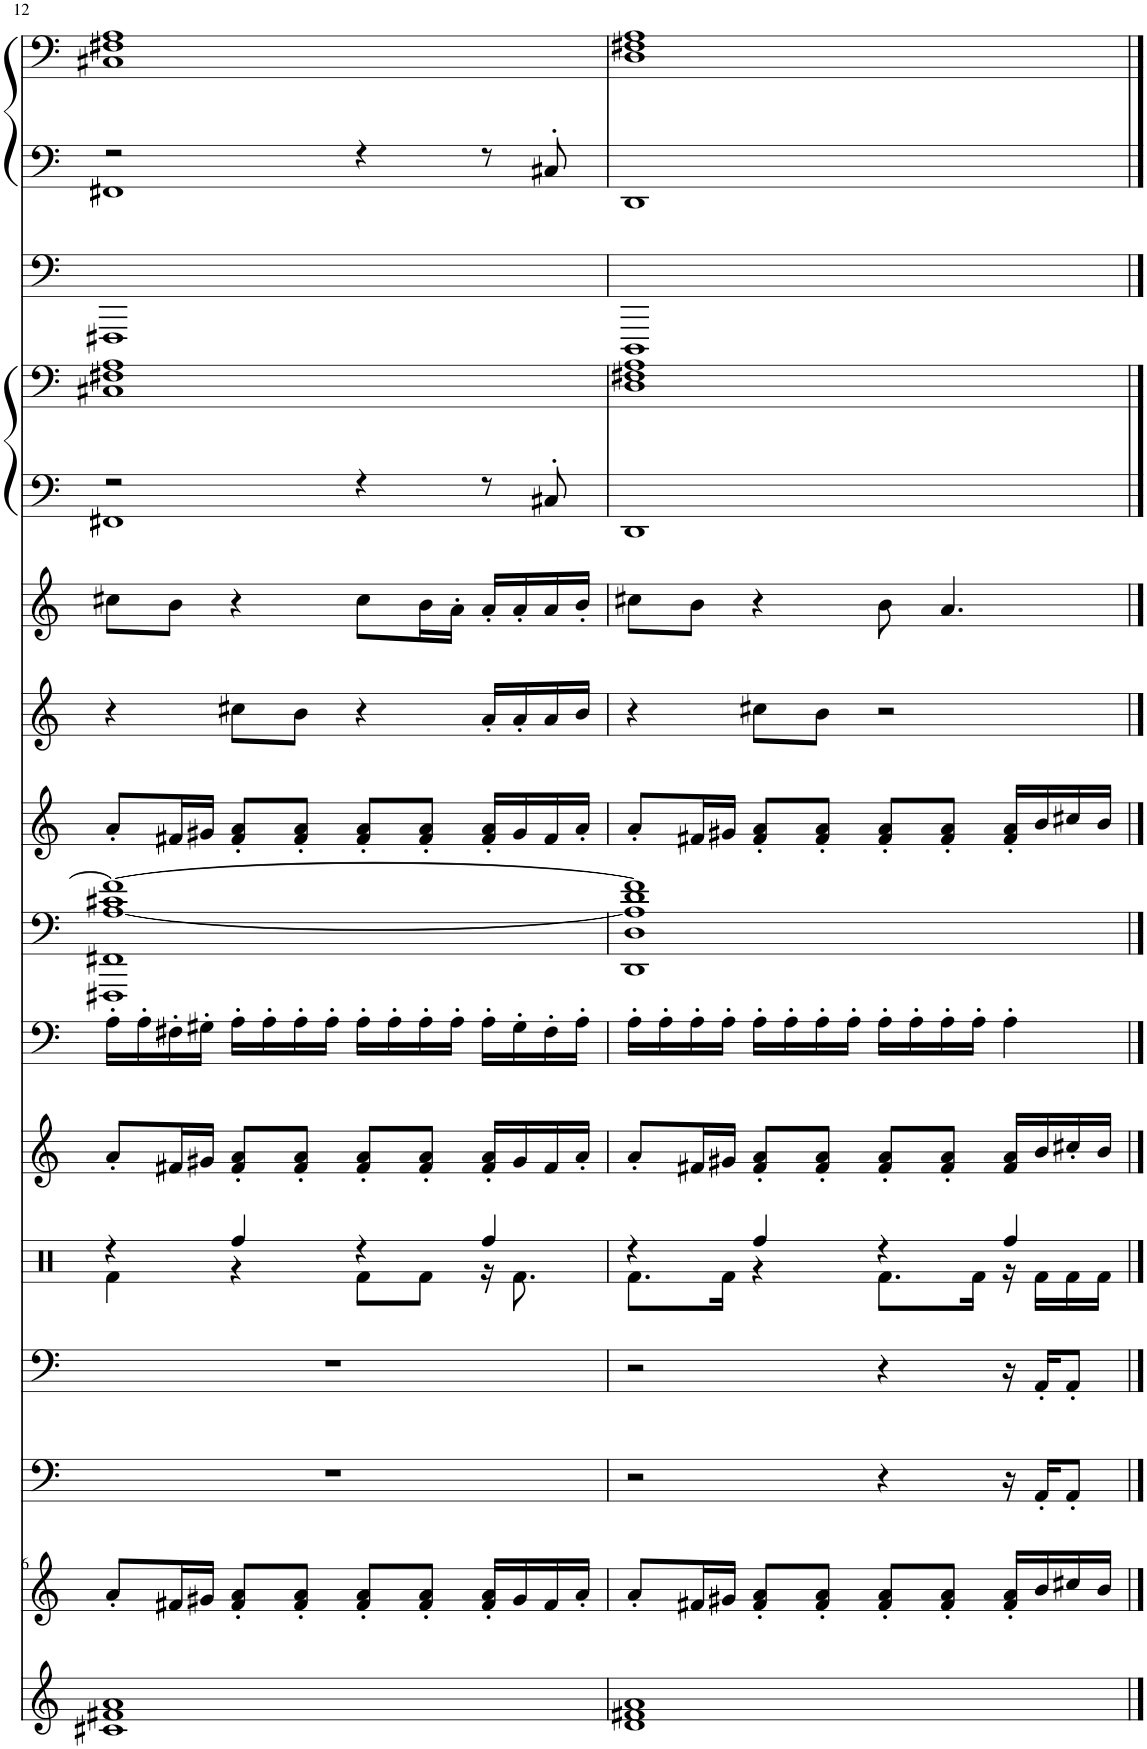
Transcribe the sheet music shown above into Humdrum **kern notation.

**kern	**kern	**kern	**kern	**kern	**kern	**kern	**kern	**kern	**kern	**kern	**kern	**kern	**kern	**kern	**kern
*part14	*part13	*part12	*part11	*part10	*part9	*part8	*part7	*part6	*part5	*part4	*part3	*part3	*part2	*part1	*part1
*staff16	*staff15	*staff14	*staff13	*staff12	*staff11	*staff10	*staff9	*staff8	*staff7	*staff6	*staff5	*staff4	*staff3	*staff2	*staff1
*I"Echoes	*I"Halo Pad	*I"Taiko Drum	*I"Taiko Drum	*I"Percussion	*I"Strings 1	*I"Pan Flute	*I"Strings 2	*I"Halo Pad	*I"Voice Oohs	*I"Tenor Sax	*I"Bright Piano	*	*I"Fingered Bass	*I"Grand Piano, aud_mb1199	*
*	*	*	*	*	*I'Str	*I'P Fl	*I'Str	*	*I'V	*I'T Sax	*I'Pno	*	*	*I'Pno	*
!!LO:PB:g=z
*clefG2	*clefG2	*clefF4	*clefF4	*clefX	*clefG2	*clefG2	*clefF4	*clefG2	*clefG2	*clefG2	*clefF4	*clefF4	*clefF4	*clefF4	*clefF4
*	*	*	*	*	*	*	*	*	*	*Trd8c14	*	*	*	*	*
*k[]	*k[]	*k[]	*k[]	*k[]	*k[]	*k[]	*k[]	*k[]	*k[]	*k[]	*k[]	*k[]	*k[]	*k[]	*k[]
*M4/4	*M4/4	*M4/4	*M4/4	*M4/4	*M4/4	*M4/4	*M4/4	*M4/4	*M4/4	*M4/4	*M4/4	*M4/4	*M4/4	*M4/4	*M4/4
=12	=12	=12	=12	=12	=12	=12	=12	=12	=12	=12	=12	=12	=12	=12	=12
*	*	*	*	*^	*	*	*^	*	*	*	*^	*	*	*^	*
*	*	*	*	*	*	*	*	*	*^	*	*	*	*	*	*	*	*	*	*
1c#X 1f#X 1a	8a'/L	1r	1r	4r	4Rf\	8a'/L	16A'\LL	1f#_	[1A	1FFF#X 1FF#X 1c#X	8a'/L	4r	8cc#X\L	2r	1FF#X	1C#X 1F#X 1A	1FFF#X	2r	1FF#X	1C#X 1F#X 1A
.	.	.	.	.	.	.	16A'\	.	.	.	.	.	.	.	.	.	.	.	.	.
.	16f#X/L	.	.	.	.	16f#X/L	16F#X'\	.	.	.	16f#X/L	.	8b\J	.	.	.	.	.	.	.
.	16g#X/JJ	.	.	.	.	16g#X/JJ	16G#X'\JJ	.	.	.	16g#X/JJ	.	.	.	.	.	.	.	.	.
.	8f#/' 8a/'L	.	.	4Rff/	4r	8f#/' 8a/'L	16A'\LL	.	.	.	8f#/' 8a/'L	8cc#X\L	4r	.	.	.	.	.	.	.
.	.	.	.	.	.	.	16A'\	.	.	.	.	.	.	.	.	.	.	.	.	.
.	8f#/' 8a/'J	.	.	.	.	8f#/' 8a/'J	16A'\	.	.	.	8f#/' 8a/'J	8b\J	.	.	.	.	.	.	.	.
.	.	.	.	.	.	.	16A'\JJ	.	.	.	.	.	.	.	.	.	.	.	.	.
.	8f#/' 8a/'L	.	.	4r	8Rf\L	8f#/' 8a/'L	16A'\LL	.	.	.	8f#/' 8a/'L	4r	8cc#\L	4r	.	.	.	4r	.	.
.	.	.	.	.	.	.	16A'\	.	.	.	.	.	.	.	.	.	.	.	.	.
.	8f#/' 8a/'J	.	.	.	8Rf\J	8f#/' 8a/'J	16A'\	.	.	.	8f#/' 8a/'J	.	16b\L	.	.	.	.	.	.	.
.	.	.	.	.	.	.	16A'\JJ	.	.	.	.	.	16a'\JJ	.	.	.	.	.	.	.
.	16f#/' 16a/'LL	.	.	4Rff/	16r	16f#/' 16a/'LL	16A'\LL	.	.	.	16f#/' 16a/'LL	16a'/LL	16a'/LL	8r	.	.	.	8r	.	.
.	16g#/	.	.	.	8.Rf\	16g#/	16G#'\	.	.	.	16g#/	16a'/	16a'/	.	.	.	.	.	.	.
.	16f#/	.	.	.	.	16f#/	16F#'\	.	.	.	16f#/	16a/	16a/	8C#X'/	.	.	.	8C#X'/	.	.
.	16a'/JJ	.	.	.	.	16a'/JJ	16A'\JJ	.	.	.	16a'/JJ	16b/JJ	16b'/JJ	.	.	.	.	.	.	.
*	*	*	*	*	*	*	*	*	*v	*v	*	*	*	*v	*v	*	*	*v	*v	*
=13	=13	=13	=13	=13	=13	=13	=13	=13	=13	=13	=13	=13	=13	=13	=13	=13	=13
1d 1f#X 1a	8a'/L	2r	2r	4r	8.Rf\L	8a'/L	16A'\LL	1f#]	1DD 1D 1A] 1d	8a'/L	4r	8cc#X\L	1DD	1D 1F#X 1A	1DDD	1DD	1D 1F#X 1A
.	.	.	.	.	.	.	16A'\	.	.	.	.	.	.	.	.	.	.
.	16f#X/L	.	.	.	.	16f#X/L	16A'\	.	.	16f#X/L	.	8b\J	.	.	.	.	.
.	16g#X/JJ	.	.	.	16Rf\Jk	16g#X/JJ	16A'\JJ	.	.	16g#X/JJ	.	.	.	.	.	.	.
.	8f#/' 8a/'L	.	.	4Rff/	4r	8f#/' 8a/'L	16A'\LL	.	.	8f#/' 8a/'L	8cc#X\L	4r	.	.	.	.	.
.	.	.	.	.	.	.	16A'\	.	.	.	.	.	.	.	.	.	.
.	8f#/' 8a/'J	.	.	.	.	8f#/' 8a/'J	16A'\	.	.	8f#/' 8a/'J	8b\J	.	.	.	.	.	.
.	.	.	.	.	.	.	16A'\JJ	.	.	.	.	.	.	.	.	.	.
.	8f#/' 8a/'L	4r	4r	4r	8.Rf\L	8f#/' 8a/'L	16A'\LL	.	.	8f#/' 8a/'L	2r	8b\	.	.	.	.	.
.	.	.	.	.	.	.	16A'\	.	.	.	.	.	.	.	.	.	.
.	8f#/' 8a/'J	.	.	.	.	8f#/' 8a/'J	16A'\	.	.	8f#/' 8a/'J	.	4.a/	.	.	.	.	.
.	.	.	.	.	16Rf\Jk	.	16A'\JJ	.	.	.	.	.	.	.	.	.	.
.	16f#/' 16a/'LL	16r	16r	4Rff/	16r	16f#/ 16a/LL	4A'\	.	.	16f#/' 16a/'LL	.	.	.	.	.	.	.
.	16b/	16AA'/KL	16AA'/KL	.	16Rf\LL	16b/	.	.	.	16b/	.	.	.	.	.	.	.
.	16cc#X/	8AA'/J	8AA'/J	.	16Rf\	16cc#X'/	.	.	.	16cc#X/	.	.	.	.	.	.	.
.	16b/JJ	.	.	.	16Rf\JJ	16b/JJ	.	.	.	16b/JJ	.	.	.	.	.	.	.
*	*	*	*	*v	*v	*	*	*v	*v	*	*	*	*	*	*	*	*
==	==	==	==	==	==	==	==	==	==	==	==	==	==	==	==
*-	*-	*-	*-	*-	*-	*-	*-	*-	*-	*-	*-	*-	*-	*-	*-
